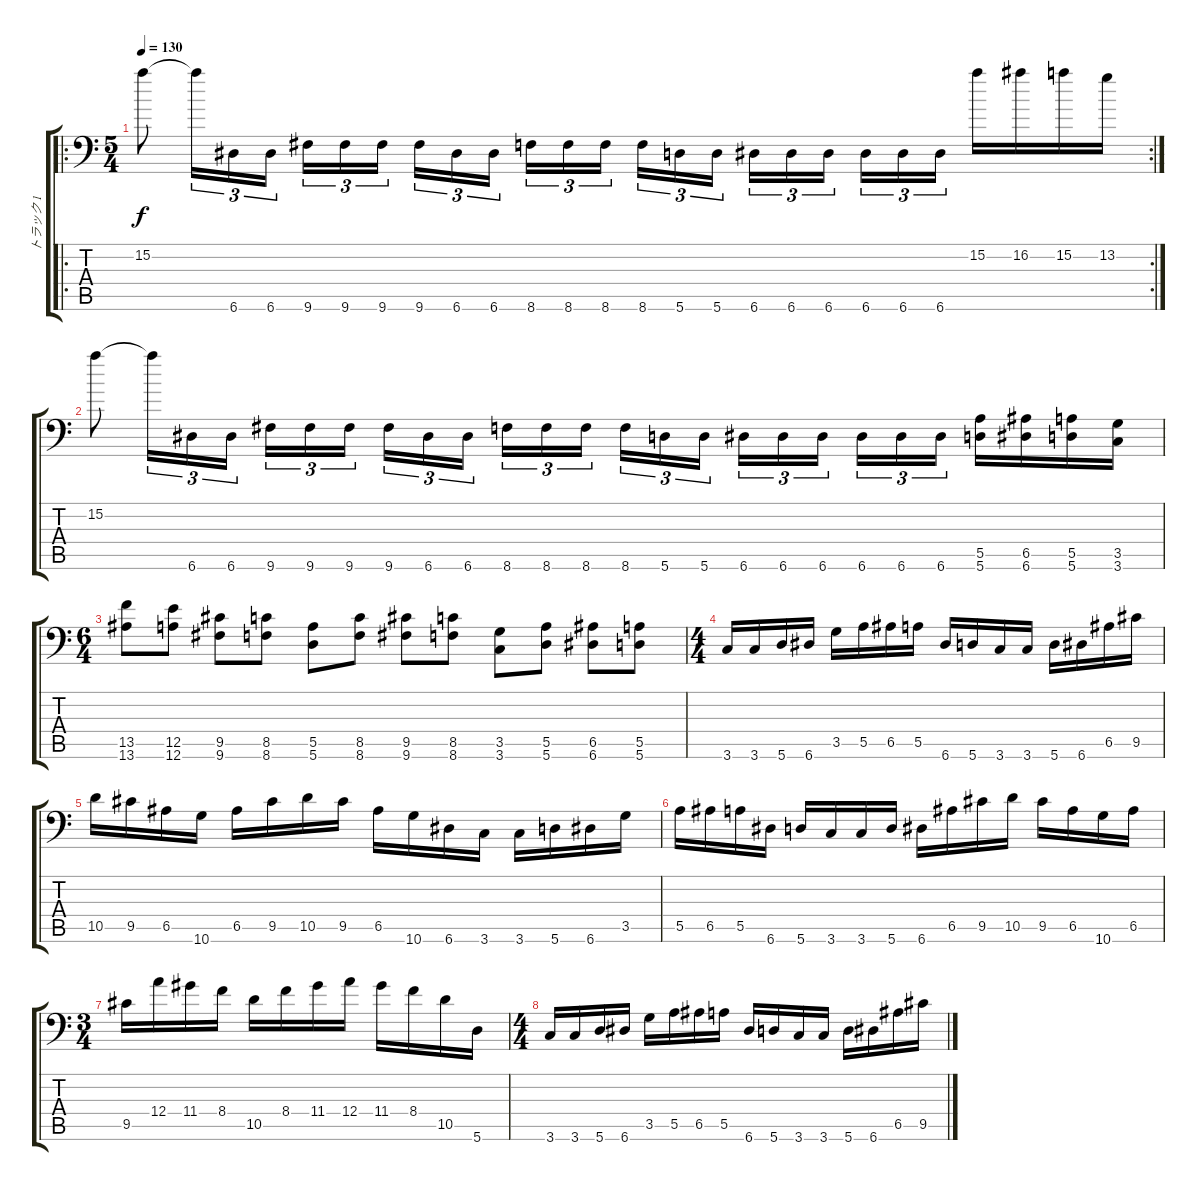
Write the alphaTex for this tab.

\track ("トラック 1" "トラック 1") {instrument distortionguitar}
\staff {score tabs}
\tuning (B3 Gb3 D3 A2 E2 A1) {hide}
\ro
\rc 2
\ts (5 4)
\tempo 130
\clef f4
\ks c
15.2.8{dy f} 15.2{t}.16{tu (3 2)} 6.6.16{tu (3 2)} 6.6.16{tu (3 2)} 9.6.16{tu (3 2)} 9.6.16{tu (3 2)} 9.6.16{tu (3 2) beam splitsecondary} 9.6.16{tu (3 2)} 6.6.16{tu (3 2)} 6.6.16{tu (3 2)} 8.6.16{tu (3 2)} 8.6.16{tu (3 2)} 8.6.16{tu (3 2) beam splitsecondary} 8.6.16{tu (3 2)} 5.6.16{tu (3 2)} 5.6.16{tu (3 2)} 6.6.16{tu (3 2)} 6.6.16{tu (3 2)} 6.6.16{tu (3 2) beam splitsecondary} 6.6.16{tu (3 2)} 6.6.16{tu (3 2)} 6.6.16{tu (3 2)} 15.2.16 16.2.16 15.2.16 13.2.16 |
15.2.8 15.2{t}.16{tu (3 2)} 6.6.16{tu (3 2)} 6.6.16{tu (3 2)} 9.6.16{tu (3 2)} 9.6.16{tu (3 2)} 9.6.16{tu (3 2) beam splitsecondary} 9.6.16{tu (3 2)} 6.6.16{tu (3 2)} 6.6.16{tu (3 2)} 8.6.16{tu (3 2)} 8.6.16{tu (3 2)} 8.6.16{tu (3 2) beam splitsecondary} 8.6.16{tu (3 2)} 5.6.16{tu (3 2)} 5.6.16{tu (3 2)} 6.6.16{tu (3 2)} 6.6.16{tu (3 2)} 6.6.16{tu (3 2) beam splitsecondary} 6.6.16{tu (3 2)} 6.6.16{tu (3 2)} 6.6.16{tu (3 2)} (5.5 5.6).16 (6.5 6.6).16 (5.5 5.6).16 (3.5 3.6).16 |
\ts (6 4)
(13.5 13.6).8 (12.5 12.6).8 (9.5 9.6).8 (8.5 8.6).8 (5.5 5.6).8 (8.5 8.6).8 (9.5 9.6).8 (8.5 8.6).8 (3.5 3.6).8 (5.5 5.6).8 (6.5 6.6).8 (5.5 5.6).8 |
\ts (4 4)
3.6.16 3.6.16 5.6.16 6.6.16 3.5.16 5.5.16 6.5.16 5.5.16 6.6.16 5.6.16 3.6.16 3.6.16 5.6.16 6.6.16 6.5.16 9.5.16 |
10.5.16 9.5.16 6.5.16 10.6.16 6.5.16 9.5.16 10.5.16 9.5.16 6.5.16 10.6.16 6.6.16 3.6.16 3.6.16 5.6.16 6.6.16 3.5.16 |
5.5.16 6.5.16 5.5.16 6.6.16 5.6.16 3.6.16 3.6.16 5.6.16 6.6.16 6.5.16 9.5.16 10.5.16 9.5.16 6.5.16 10.6.16 6.5.16 |
\ts (3 4)
9.5.16 12.4.16 11.4.16 8.4.16 10.5.16 8.4.16 11.4.16 12.4.16 11.4.16 8.4.16 10.5.16 5.6.16 |
\ts (4 4)
3.6.16 3.6.16 5.6.16 6.6.16 3.5.16 5.5.16 6.5.16 5.5.16 6.6.16 5.6.16 3.6.16 3.6.16 5.6.16 6.6.16 6.5.16 9.5.16
